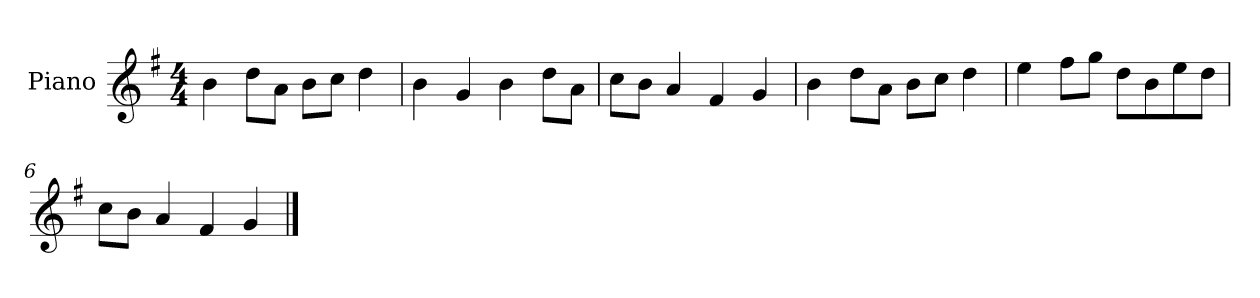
**kern
*part1
*staff1
*I"Piano
*I'P-no
*clefG2
*k[f#]
*M4/4
*MM90
=1
4b\
8dd\L
8a\J
8b\L
8cc\J
4dd\
=2
4b\
4g/
4b\
8dd\L
8a\J
=3
8cc\L
8b\J
4a/
4f#/
4g/
=4
4b\
8dd\L
8a\J
8b\L
8cc\J
4dd\
=5
4ee\
8ff#\L
8gg\J
8dd\L
8b\
8ee\
8dd\J
=6
8cc\L
8b\J
4a/
4f#/
4g/
==
*-
